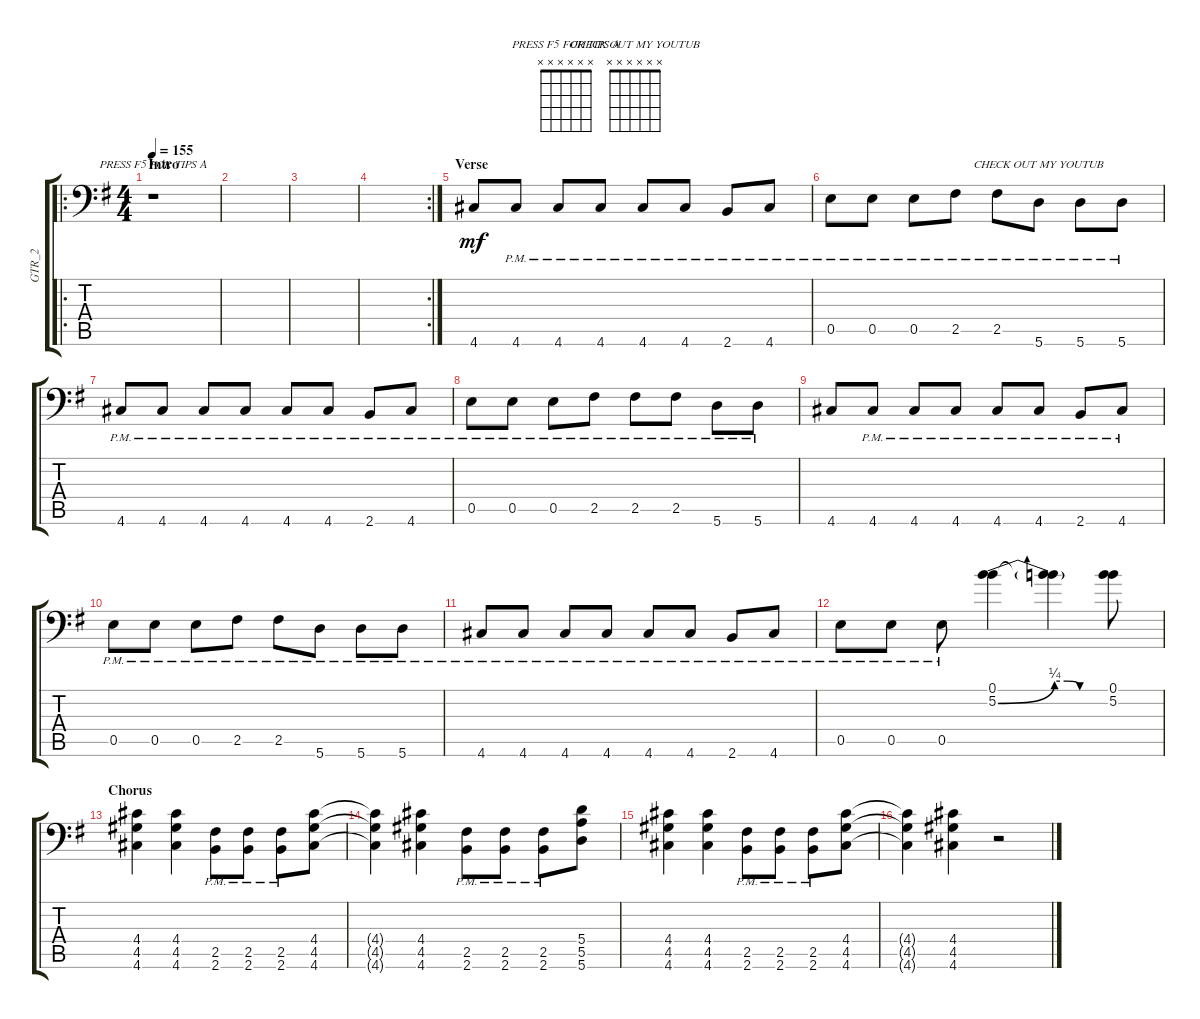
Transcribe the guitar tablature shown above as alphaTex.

\track ("GTR_2" "GTR_2") {instrument distortionguitar}
\staff {score tabs}
\tuning (B3 Gb3 D3 A2 E2 A1) {hide}
\chord ("PRESS F5 FOR TIPS A" x x x x x x)
\chord ("CHECK OUT MY YOUTUB" x x x x x x)
\ro
\ts (4 4)
\section ("" "Intro")
\tempo 155
\clef f4
\ks g
r.1{ch "PRESS F5 FOR TIPS A" dy mf instrument distortionguitar} |
|
|
\rc 2
|
\section ("" "Verse")
4.6.8 4.6{pm}.8 4.6{pm}.8 4.6{pm}.8 4.6{pm}.8 4.6{pm}.8 2.6{pm}.8 4.6{pm}.8 |
0.5{pm}.8 0.5{pm}.8 0.5{pm}.8 2.5{pm}.8 2.5{pm}.8 5.6{pm}.8{ch "CHECK OUT MY YOUTUB"} 5.6{pm}.8 5.6{pm}.8 |
4.6{pm}.8 4.6{pm}.8 4.6{pm}.8 4.6{pm}.8 4.6{pm}.8 4.6{pm}.8 2.6{pm}.8 4.6{pm}.8 |
0.5{pm}.8 0.5{pm}.8 0.5{pm}.8 2.5{pm}.8 2.5{pm}.8 2.5{pm}.8 5.6{pm}.8 5.6{pm}.8 |
4.6.8 4.6{pm}.8 4.6{pm}.8 4.6{pm}.8 4.6{pm}.8 4.6{pm}.8 2.6{pm}.8 4.6{pm}.8 |
0.5{pm}.8 0.5{pm}.8 0.5{pm}.8 2.5{pm}.8 2.5{pm}.8 5.6{pm}.8 5.6{pm}.8 5.6{pm}.8 |
4.6{pm}.8 4.6{pm}.8 4.6{pm}.8 4.6{pm}.8 4.6{pm}.8 4.6{pm}.8 2.6{pm}.8 4.6{pm}.8 |
0.5{pm}.8 0.5{pm}.8 0.5{pm}.8 (0.1 5.2{be (bend 0 0 60 1)}).4 (0.1{t} 5.2{be (custom 0 1 15 1 30 0 60 0) t}).4 (0.1 5.2).8 |
\section ("" "Chorus")
(4.4 4.5 4.6).4 (4.4 4.5 4.6).4 (2.5{pm} 2.6{pm}).8 (2.5{pm} 2.6{pm}).8 (2.5{pm} 2.6{pm}).8 (4.4 4.5 4.6).8 |
(4.4{t} 4.5{t} 4.6{t}).4 (4.4 4.5 4.6).4 (2.5{pm} 2.6{pm}).8 (2.5{pm} 2.6{pm}).8 (2.5{pm} 2.6{pm}).8 (5.4 5.5 5.6).8 |
(4.4 4.5 4.6).4 (4.4 4.5 4.6).4 (2.5{pm} 2.6{pm}).8 (2.5{pm} 2.6{pm}).8 (2.5{pm} 2.6{pm}).8 (4.4 4.5 4.6).8 |
(4.4{t} 4.5{t} 4.6{t}).4 (4.4 4.5 4.6).4 r.2
